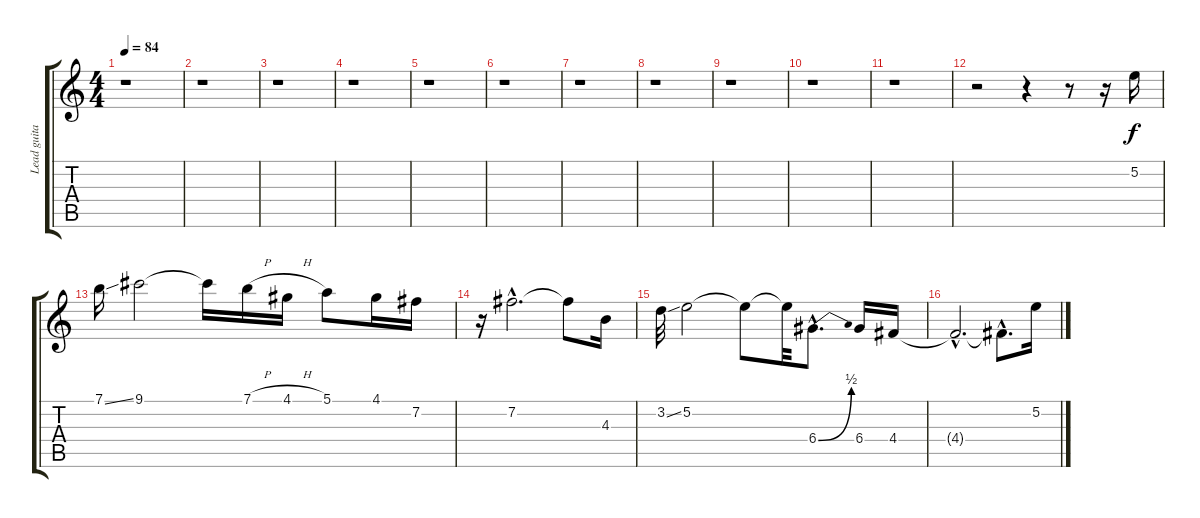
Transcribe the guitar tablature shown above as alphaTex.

\track ("Lead guitar (Steve morse)" "Lead guita") {instrument distortionguitar}
\staff {score tabs}
\tuning (E4 B3 G3 D3 A2 E2) {hide}
\ts (4 4)
\tempo 84
\clef g2
\ks c
r.1{dy f instrument distortionguitar} |
r.1 |
r.1 |
r.1 |
r.1 |
r.1 |
r.1 |
r.1 |
r.1 |
r.1 |
r.1 |
r.2 r.4 r.8 r.16 5.2.16 |
7.1{ss}.16 9.1.2 9.1{t}.16 7.1{h}.16 4.1{h}.16 5.1.8 4.1.16 7.2.16 |
r.16 7.2{hac}.2{d} 7.2{t}.8 4.3.16 |
3.2{ss}.32 5.2.2 5.2{t}.8 5.2{t}.32 6.4{be (bend 0 0 60 2) hac}.8{d} 6.4.16 4.4.16 |
4.4{hac t}.2{d} 4.4{hac t}.8{d} 5.2.16
